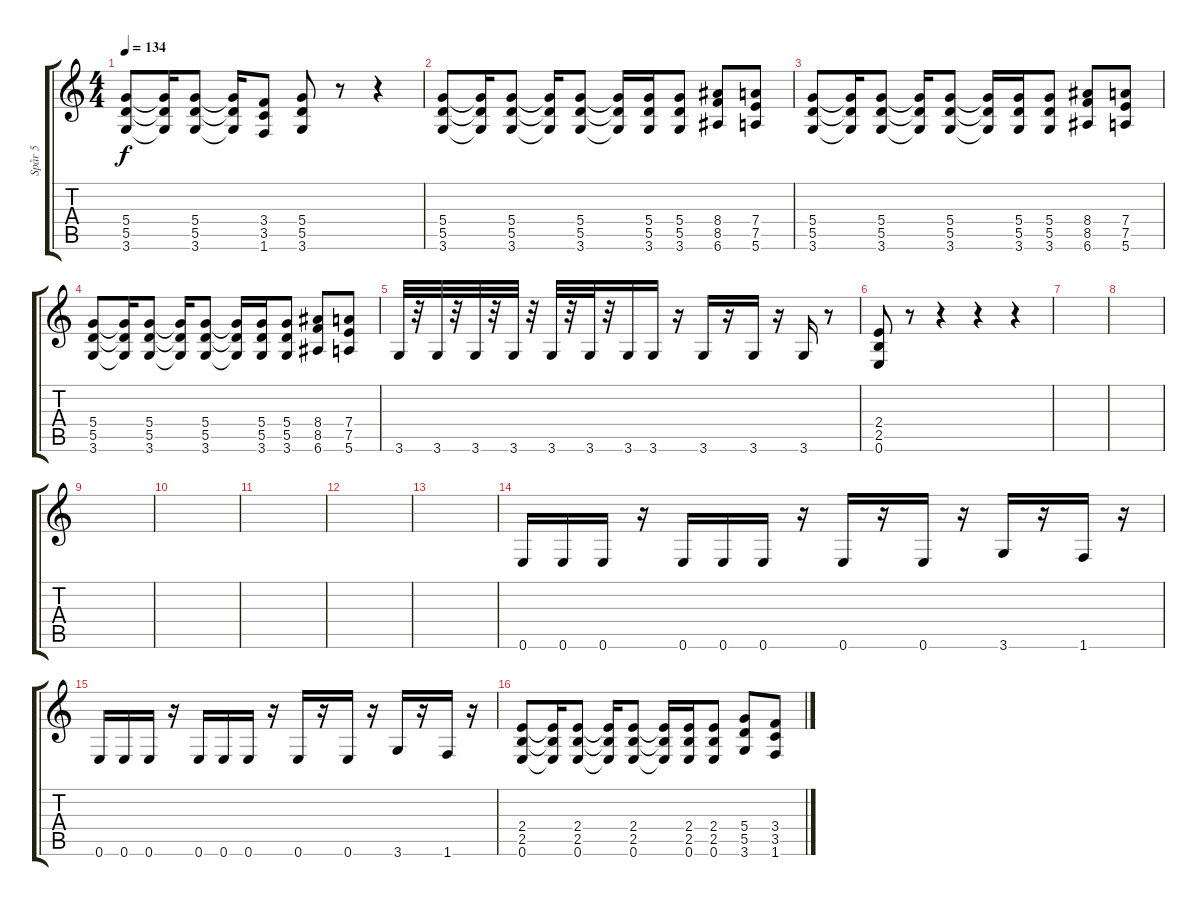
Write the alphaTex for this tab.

\track ("Spår 5" "Spår 5") {instrument distortionguitar}
\staff {score tabs}
\tuning (E4 B3 G3 D3 A2 E2) {hide}
\ts (4 4)
\tempo 134
\clef g2
\ks c
(5.4 5.5 3.6).8{dy f} (5.4{t} 5.5{t} 3.6{t}).16 (5.4 5.5 3.6).8 (5.4{t} 5.5{t} 3.6{t}).16 (3.4 3.5 1.6).8 (5.4 5.5 3.6).8 r.8 r.4 |
(5.4 5.5 3.6).8 (5.4{t} 5.5{t} 3.6{t}).16 (5.4 5.5 3.6).8 (5.4{t} 5.5{t} 3.6{t}).16 (5.4 5.5 3.6).8 (5.4{t} 5.5{t} 3.6{t}).16 (5.4 5.5 3.6).16 (5.4 5.5 3.6).8 (8.4 8.5 6.6).8 (7.4 7.5 5.6).8 |
(5.4 5.5 3.6).8 (5.4{t} 5.5{t} 3.6{t}).16 (5.4 5.5 3.6).8 (5.4{t} 5.5{t} 3.6{t}).16 (5.4 5.5 3.6).8 (5.4{t} 5.5{t} 3.6{t}).16 (5.4 5.5 3.6).16 (5.4 5.5 3.6).8 (8.4 8.5 6.6).8 (7.4 7.5 5.6).8 |
(5.4 5.5 3.6).8 (5.4{t} 5.5{t} 3.6{t}).16 (5.4 5.5 3.6).8 (5.4{t} 5.5{t} 3.6{t}).16 (5.4 5.5 3.6).8 (5.4{t} 5.5{t} 3.6{t}).16 (5.4 5.5 3.6).16 (5.4 5.5 3.6).8 (8.4 8.5 6.6).8 (7.4 7.5 5.6).8 |
3.6.32 r.32 3.6.32 r.32 3.6.32 r.32 3.6.32 r.32 3.6.32 r.32 3.6.32 r.32 3.6.16 3.6.16 r.16 3.6.16 r.16 3.6.16 r.16 3.6.16 r.8 |
(2.4 2.5 0.6).8 r.8 r.4 r.4 r.4 |
|
|
|
|
|
|
|
0.6.16 0.6.16 0.6.16 r.16 0.6.16 0.6.16 0.6.16 r.16 0.6.16 r.16 0.6.16 r.16 3.6.16 r.16 1.6.16 r.16 |
0.6.16 0.6.16 0.6.16 r.16 0.6.16 0.6.16 0.6.16 r.16 0.6.16 r.16 0.6.16 r.16 3.6.16 r.16 1.6.16 r.16 |
(2.4 2.5 0.6).8 (2.4{t} 2.5{t} 0.6{t}).16 (2.4 2.5 0.6).8 (2.4{t} 2.5{t} 0.6{t}).16 (2.4 2.5 0.6).8 (2.4{t} 2.5{t} 0.6{t}).16 (2.4 2.5 0.6).16 (2.4 2.5 0.6).8 (5.4 5.5 3.6).8 (3.4 3.5 1.6).8
